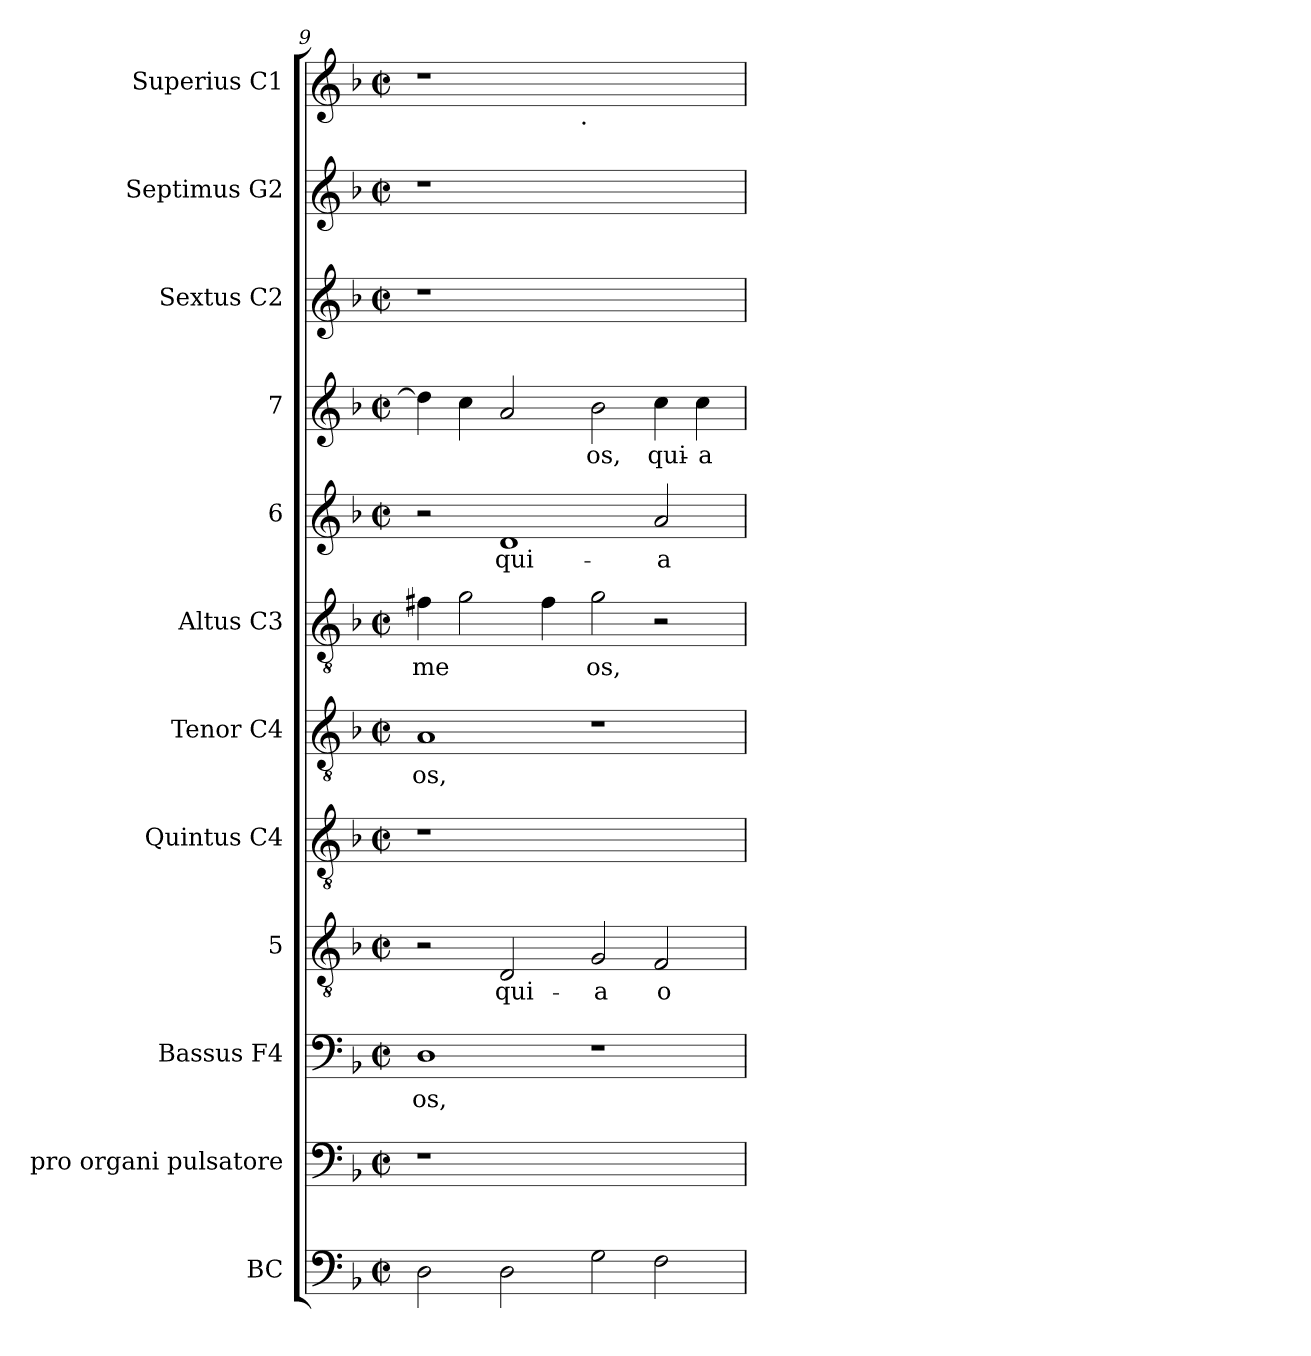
**kern	**kern	**kern	**text	**kern	**text	**kern	**kern	**text	**kern	**text	**kern	**text	**kern	**text	**kern	**kern	**kern
*part12	*part11	*part10	*part10	*part9	*part9	*part8	*part7	*part7	*part6	*part6	*part5	*part5	*part4	*part4	*part3	*part2	*part1
*staff12	*staff11	*staff10	*staff10	*staff9	*staff9	*staff8	*staff7	*staff7	*staff6	*staff6	*staff5	*staff5	*staff4	*staff4	*staff3	*staff2	*staff1
*I"BC	*I"pro organi  pulsatore	*I"Bassus  F4	*	*I"5	*	*I"Quintus  C4	*I"Tenor  C4	*	*I"Altus  C3	*	*I"6	*	*I"7	*	*I"Sextus  C2	*I"Septimus  G2	*I"Superius  C1
*I'BC	*	*I'B	*	*	*	*	*I'T	*	*I'A	*	*	*	*	*	*	*	*I'S
*clefF4	*clefF4	*clefF4	*	*clefGv2	*	*clefGv2	*clefGv2	*	*clefGv2	*	*clefG2	*	*clefG2	*	*clefG2	*clefG2	*clefG2
*k[b-]	*k[b-]	*k[b-]	*	*k[b-]	*	*k[b-]	*k[b-]	*	*k[b-]	*	*k[b-]	*	*k[b-]	*	*k[b-]	*k[b-]	*k[b-]
*F:	*F:	*F:	*	*F:	*	*F:	*F:	*	*F:	*	*F:	*	*F:	*	*F:	*F:	*F:
*M2/2	*M2/2	*M2/2	*	*M2/2	*	*M2/2	*M2/2	*	*M2/2	*	*M2/2	*	*M2/2	*	*M2/2	*M2/2	*M2/2
*met(c|)	*met(c|)	*met(c|)	*	*met(c|)	*	*met(c|)	*met(c|)	*	*met(c|)	*	*met(c|)	*	*met(c|)	*	*met(c|)	*met(c|)	*met(c|)
=9	=9	=9	=9	=9	=9	=9	=9	=9	=9	=9	=9	=9	=9	=9	=9	=9	=9
!	!	!	!LO:LY:b:cj	!	!	!	!	!LO:LY:b:cj	!	!LO:LY:b:cj	!	!	!	!LO:LY:b:cj	!	!	!
*	*	*	*	*	*	*	*	*	*	*	*	*	*	*	*	*	*^
2D\	1r	1D	-os,	2r	.	1r	1A	-os,	4f#X\	me-	2r	.	4dd\]	--	1r	1r	1r	2ryy
!	!	!	!	!	!	!	!	!	!	!LO:LY:b:cj	!	!	!	!LO:LY:b:cj	!	!	!	!
.	.	.	.	.	.	.	.	.	2g\	--	.	.	4cc\	--	.	.	.	.
!	!	!	!	!	!LO:LY:b:cj	!	!	!	!	!	!	!LO:LY:b:cj	!	!LO:LY:b:cj	!	!	!	!
2D\	.	.	.	2D/	qui-	.	.	.	.	.	1d	qui-	2a/	--	.	.	.	4...ryy
!	!	!	!	!	!	!	!	!	!	!LO:LY:b:cj	!	!	!	!	!	!	!	!
.	.	.	.	.	.	.	.	.	4f#\	--	.	.	.	.	.	.	.	.
!	!	!	!	!	!	!	!	!	!	!	!	!	!	!	!	!	!	!LO:TX:b:t=.
.	.	.	.	.	.	.	.	.	.	.	.	.	.	.	.	.	.	1ryy
!	!	!	!	!	!LO:LY:b:cj	!	!	!	!	!LO:LY:b:cj	!	!	!	!LO:LY:b:cj	!	!	!	!
2G\	1ryy	1r	.	2G/	-a	1ryy	1r	.	2g\	-os,	.	.	2b-\	-os,	1ryy	1ryy	1ryy	.
!	!	!	!	!	!LO:LY:b:cj	!	!	!	!	!	!	!LO:LY:b:cj	!	!LO:LY:b:cj	!	!	!	!
2F\	.	.	.	2F/	o-	.	.	.	2r	.	2a/	-a	4cc\	qui-	.	.	.	.
!	!	!	!	!	!	!	!	!	!	!	!	!	!	!LO:LY:b:cj	!	!	!	!
.	.	.	.	.	.	.	.	.	.	.	.	.	4cc\	-a	.	.	.	.
.	.	.	.	.	.	.	.	.	.	.	.	.	.	.	.	.	.	32ryy
*	*	*	*	*	*	*	*	*	*	*	*	*	*	*	*	*	*v	*v
=	=	=	=	=	=	=	=	=	=	=	=	=	=	=	=	=	=
*-	*-	*-	*-	*-	*-	*-	*-	*-	*-	*-	*-	*-	*-	*-	*-	*-	*-
